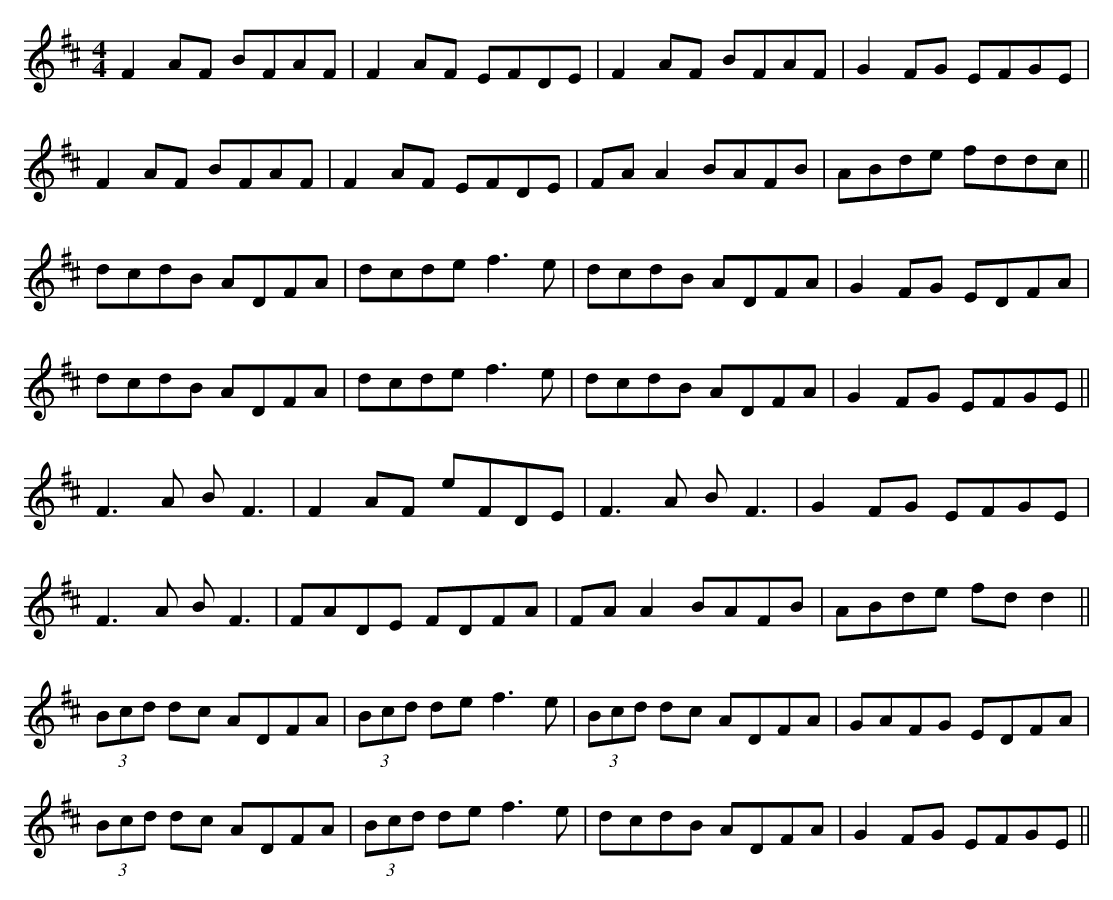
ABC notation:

X:1
M:4/4
K:D
F2 AF BFAF|F2 AF EFDE|F2 AF BFAF|G2 FG EFGE|
F2 AF BFAF|F2 AF EFDE|FA A2 BAFB|ABde fddc||
dcdB ADFA|dcde f3e|dcdB ADFA|G2 FG EDFA|
dcdB ADFA|dcde f3e|dcdB ADFA|G2 FG EFGE||
F3A BF3|F2 AF eFDE|F3A BF3|G2 FG EFGE|
F3A BF3|FADE FDFA|FA A2 BAFB|ABde fd d2||
(3Bcd dc ADFA|(3Bcd de f3e|(3Bcd dc ADFA|GAFG EDFA|
(3Bcd dc ADFA|(3Bcd de f3e|dcdB ADFA|G2 FG EFGE||
